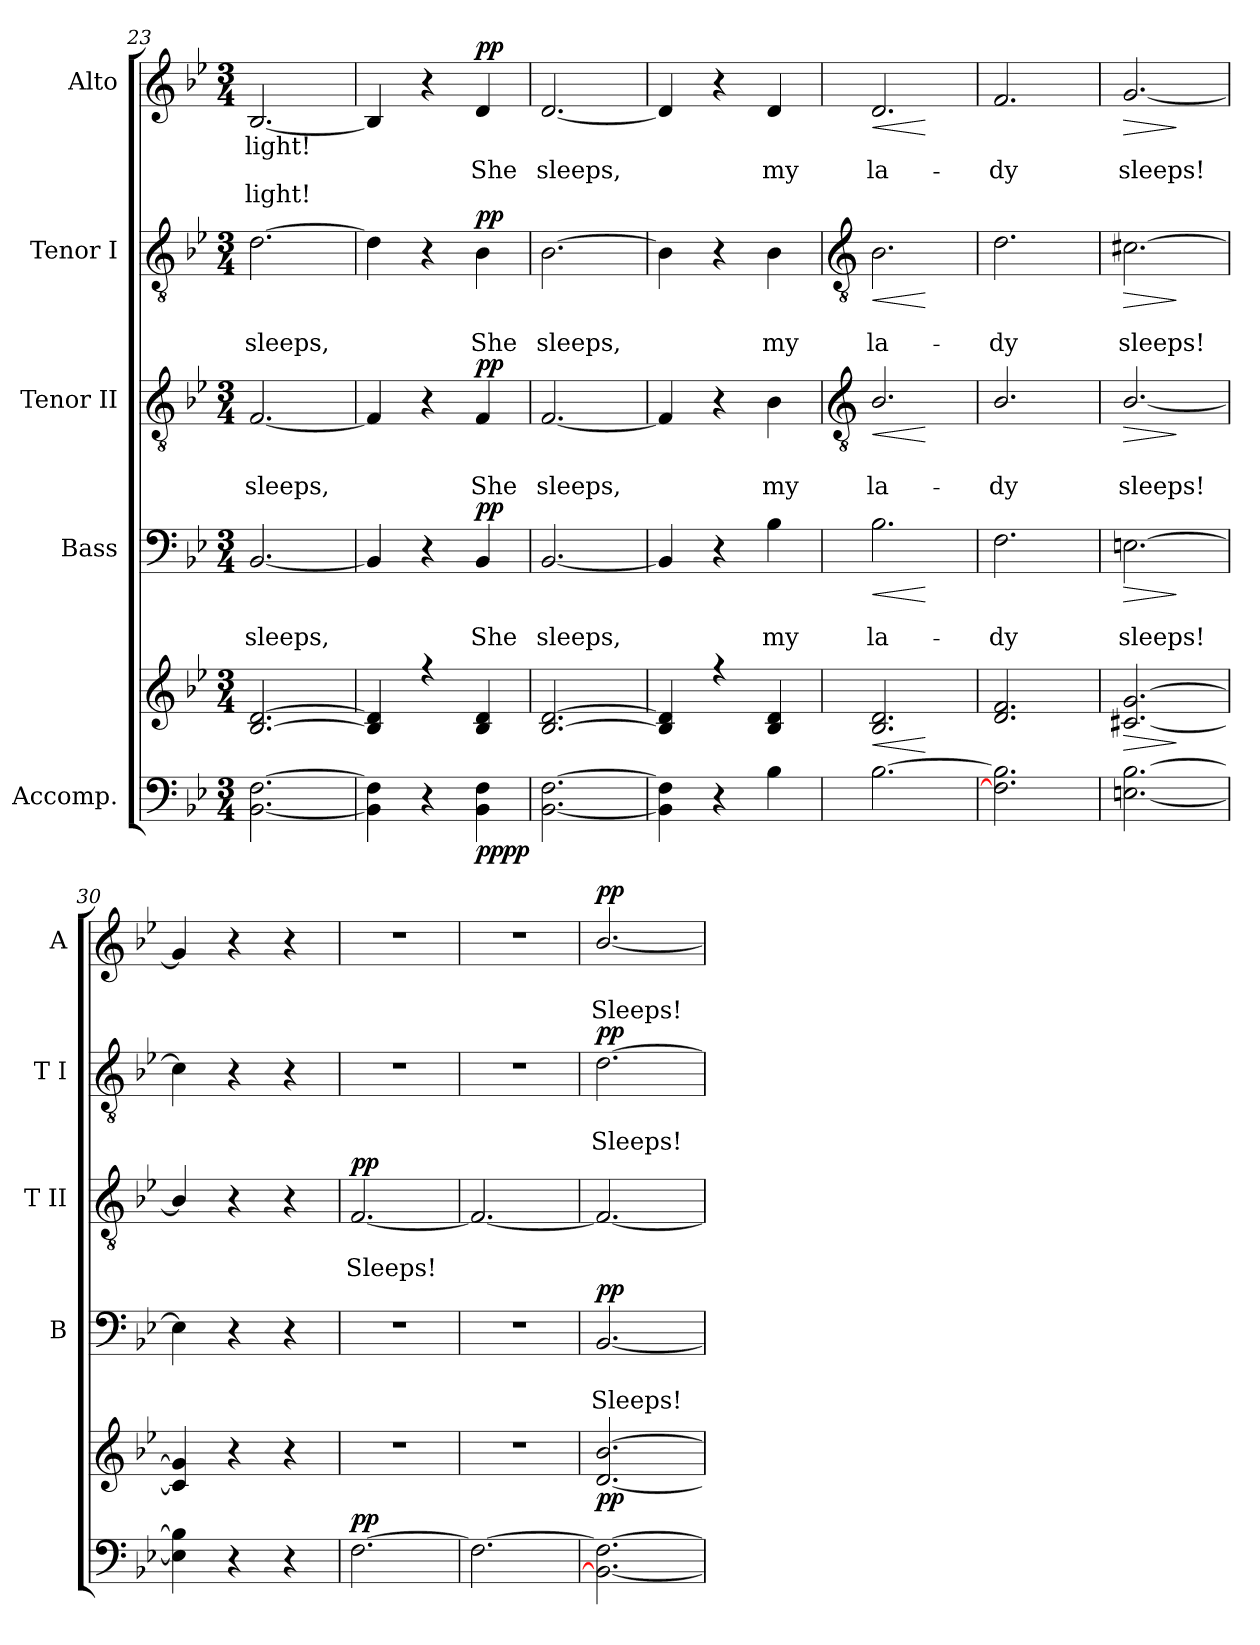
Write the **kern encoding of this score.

**kern	**kern	**dynam	**kern	**text	**text	**dynam	**kern	**text	**text	**dynam	**kern	**text	**text	**dynam	**kern	**text	**text	**text	**dynam
*part5	*part5	*part5	*part4	*part4	*part4	*part4	*part3	*part3	*part3	*part3	*part2	*part2	*part2	*part2	*part1	*part1	*part1	*part1	*part1
*staff6	*staff5	*staff5/6	*staff4	*staff4	*staff4	*staff4	*staff3	*staff3	*staff3	*staff3	*staff2	*staff2	*staff2	*staff2	*staff1	*staff1	*staff1	*staff1	*staff1
*I"Accomp.	*	*	*I"Bass	*	*	*	*I"Tenor II	*	*	*	*I"Tenor I	*	*	*	*I"Alto	*	*	*	*
*	*	*	*I'B	*	*	*	*I'T II	*	*	*	*I'T I	*	*	*	*I'A	*	*	*	*
*clefF4	*clefG2	*	*clefF4	*	*	*	*clefGv2	*	*	*	*clefGv2	*	*	*	*clefG2	*	*	*	*
*k[b-e-]	*k[b-e-]	*	*k[b-e-]	*	*	*	*k[b-e-]	*	*	*	*k[b-e-]	*	*	*	*k[b-e-]	*	*	*	*
*B-:	*B-:	*	*B-:	*	*	*	*B-:	*	*	*	*B-:	*	*	*	*B-:	*	*	*	*
*M3/4	*M3/4	*	*M3/4	*	*	*	*M3/4	*	*	*	*M3/4	*	*	*	*M3/4	*	*	*	*
=23	=23	=23	=23	=23	=23	=23	=23	=23	=23	=23	=23	=23	=23	=23	=23	=23	=23	=23	=23
*	*^	*	*	*	*	*	*	*	*	*	*	*	*	*	*	*	*	*	*
!	!	!	!	!	!	!LO:LY:b	!	!	!	!LO:LY:b	!	!	!	!LO:LY:b	!	!	!LO:LY:b	!	!LO:LY:b	!
[2.BB- [2.F	[2.B- [2.d	2.ryy	.	[2.BB-	.	sleeps,	.	[2.F	.	sleeps,	.	[2.d	.	sleeps,	.	[2.B-	light!	.	light!	.
=24	=24	=24	=24	=24	=24	=24	=24	=24	=24	=24	=24	=24	=24	=24	=24	=24	=24	=24	=24	=24
4BB-] 4F]	4B-] 4d]	2.ryy	.	4BB-]	.	.	.	4F]	.	.	.	4d]	.	.	.	4B-]	.	.	.	.
4r	4r	.	.	4r	.	.	.	4r	.	.	.	4r	.	.	.	4r	.	.	.	.
!	!	!	!LO:DY:b=2	!	!	!LO:LY:b	!	!	!	!LO:LY:b	!	!	!	!LO:LY:b	!	!	!	!LO:LY:b	!	!
!	!	!	!LO:DY:n=1:b	!	!	!	!LO:DY:b	!	!	!	!LO:DY:b	!	!	!	!LO:DY:b	!	!	!	!	!LO:DY:b
4BB- 4F	4B-/ 4d/	.	pp pp	4BB-	.	She	pp	4F	.	She	pp	4B-	.	She	pp	4d	.	She	.	pp
=25	=25	=25	=25	=25	=25	=25	=25	=25	=25	=25	=25	=25	=25	=25	=25	=25	=25	=25	=25	=25
!	!	!	!	!	!	!LO:LY:b	!	!	!	!LO:LY:b	!	!	!	!LO:LY:b	!	!	!	!LO:LY:b	!	!
[2.BB- [2.F	[2.B-/ [2.d/	2.ryy	.	[2.BB-	.	sleeps,	.	[2.F	.	sleeps,	.	[2.B-	.	sleeps,	.	[2.d	.	sleeps,	.	.
=26	=26	=26	=26	=26	=26	=26	=26	=26	=26	=26	=26	=26	=26	=26	=26	=26	=26	=26	=26	=26
4BB-] 4F]	4B-/] 4d/]	2.ryy	.	4BB-]	.	.	.	4F]	.	.	.	4B-]	.	.	.	4d]	.	.	.	.
4r	4r	.	.	4r	.	.	.	4r	.	.	.	4r	.	.	.	4r	.	.	.	.
!	!	!	!	!	!	!LO:LY:b	!	!	!	!LO:LY:b	!	!	!	!LO:LY:b	!	!	!	!LO:LY:b	!	!
4B-	4B-/ 4d/	.	.	4B-	.	my	.	4B-	.	my	.	4B-	.	my	.	4d	.	my	.	.
*	*v	*v	*	*	*	*	*	*	*	*	*	*	*	*	*	*	*	*	*	*
!!LO:LB:g=z
=27	=27	=27	=27	=27	=27	=27	=27	=27	=27	=27	=27	=27	=27	=27	=27	=27	=27	=27	=27
*	*	*	*	*	*	*	*clefGv2	*	*	*	*clefGv2	*	*	*	*	*	*	*	*
!	!	!LO:HP:b	!	!	!LO:LY:b	!LO:HP:b	!	!	!LO:LY:b	!LO:HP:b	!	!	!LO:LY:b	!LO:HP:b	!	!	!LO:LY:b	!	!LO:HP:b
[2.B-	2.B-/ 2.d/	<	2.B-	.	la-	<	2.B-/	.	la-	<	2.B-	.	la-	<	2.d	.	la-	.	<
.	.	[	.	.	.	[	.	.	.	[	.	.	.	[	.	.	.	.	[
=28	=28	=28	=28	=28	=28	=28	=28	=28	=28	=28	=28	=28	=28	=28	=28	=28	=28	=28	=28
!	!	!	!	!	!LO:LY:b	!	!	!	!LO:LY:b	!	!	!	!LO:LY:b	!	!	!	!LO:LY:b	!	!
2.F] 2.B-]	2.d/ 2.f/	.	2.F	.	-dy	.	2.B-/	.	-dy	.	2.d	.	-dy	.	2.f	.	-dy	.	.
=29	=29	=29	=29	=29	=29	=29	=29	=29	=29	=29	=29	=29	=29	=29	=29	=29	=29	=29	=29
!	!	!LO:HP:b	!	!	!LO:LY:b	!LO:HP:b	!	!	!LO:LY:b	!LO:HP:b	!	!	!LO:LY:b	!LO:HP:b	!	!	!LO:LY:b	!	!LO:HP:b
[2.En [2.B-	[2.c#X [2.g	>	[2.En\	.	sleeps!	>	[2.B-/	.	sleeps!	>	[2.c#X\	.	sleeps!	>	[2.g	.	sleeps!	.	>
.	.	]	.	.	.	]	.	.	.	]	.	.	.	]	.	.	.	.	]
=30	=30	=30	=30	=30	=30	=30	=30	=30	=30	=30	=30	=30	=30	=30	=30	=30	=30	=30	=30
4E] 4B-]	4c#] 4g]	.	4E\]	.	.	.	4B-/]	.	.	.	4c#\]	.	.	.	4g]	.	.	.	.
4r	4r	.	4r	.	.	.	4r	.	.	.	4r	.	.	.	4r	.	.	.	.
4r	4r	.	4r	.	.	.	4r	.	.	.	4r	.	.	.	4r	.	.	.	.
=31	=31	=31	=31	=31	=31	=31	=31	=31	=31	=31	=31	=31	=31	=31	=31	=31	=31	=31	=31
!	!LO:N:vis=1	!LO:DY:a=2	!LO:N:vis=1	!	!	!	!	!	!LO:LY:b	!LO:DY:b	!LO:N:vis=1	!	!	!	!LO:N:vis=1	!	!	!	!
[2.F	2.r	pp	2.r	.	.	.	[2.F	.	Sleeps!	pp	2.r	.	.	.	2.r	.	.	.	.
=32	=32	=32	=32	=32	=32	=32	=32	=32	=32	=32	=32	=32	=32	=32	=32	=32	=32	=32	=32
!	!LO:N:vis=1	!	!LO:N:vis=1	!	!	!	!	!	!	!	!LO:N:vis=1	!	!	!	!LO:N:vis=1	!	!	!	!
2.F_	2.r	.	2.r	.	.	.	2.F_	.	.	.	2.r	.	.	.	2.r	.	.	.	.
=33	=33	=33	=33	=33	=33	=33	=33	=33	=33	=33	=33	=33	=33	=33	=33	=33	=33	=33	=33
!	!	!LO:DY:b	!	!	!LO:LY:b	!LO:DY:b	!	!	!	!	!	!	!LO:LY:b	!LO:DY:b	!	!	!LO:LY:b	!	!LO:DY:b
2.BB-_ 2.F_	[2.d [2.b-	pp	[2.BB-	.	Sleeps!	pp	2.F_	.	.	.	[2.d	.	Sleeps!	pp	[2.b-/	.	Sleeps!	.	pp
=	=	=	=	=	=	=	=	=	=	=	=	=	=	=	=	=	=	=	=
*-	*-	*-	*-	*-	*-	*-	*-	*-	*-	*-	*-	*-	*-	*-	*-	*-	*-	*-	*-
